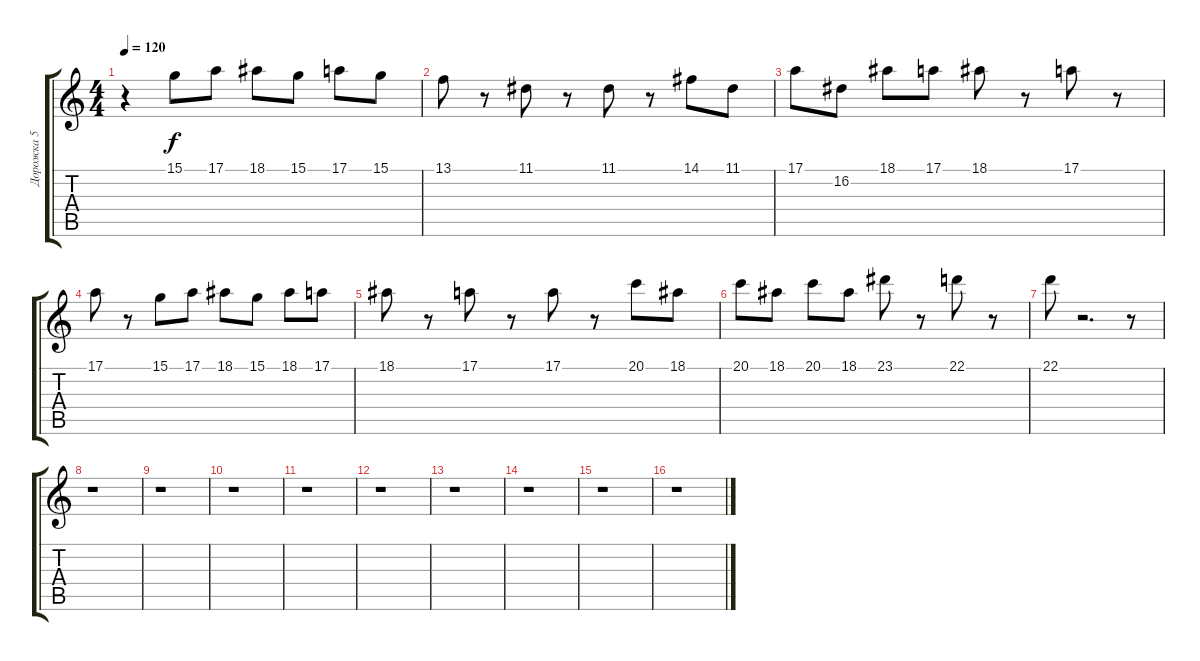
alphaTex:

\track ("Дорожка 5" "Дорожка 5") {instrument flute}
\staff {score tabs}
\tuning (E4 B3 G3 D3 A2 E2) {hide}
\ts (4 4)
\tempo 120
\clef g2
\ks c
r.4{dy f} 15.1.8 17.1.8 18.1.8 15.1.8 17.1.8 15.1.8 |
13.1.8 r.8 11.1.8 r.8 11.1.8 r.8 14.1.8 11.1.8 |
17.1.8 16.2.8 18.1.8 17.1.8 18.1.8 r.8 17.1.8 r.8 |
17.1.8 r.8 15.1.8 17.1.8 18.1.8 15.1.8 18.1.8 17.1.8 |
18.1.8 r.8 17.1.8 r.8 17.1.8 r.8 20.1.8 18.1.8 |
20.1.8 18.1.8 20.1.8 18.1.8 23.1.8 r.8 22.1.8 r.8 |
22.1.8 r.2{d} r.8 |
r.1 |
r.1 |
r.1 |
r.1 |
r.1 |
r.1 |
r.1 |
r.1 |
r.1
